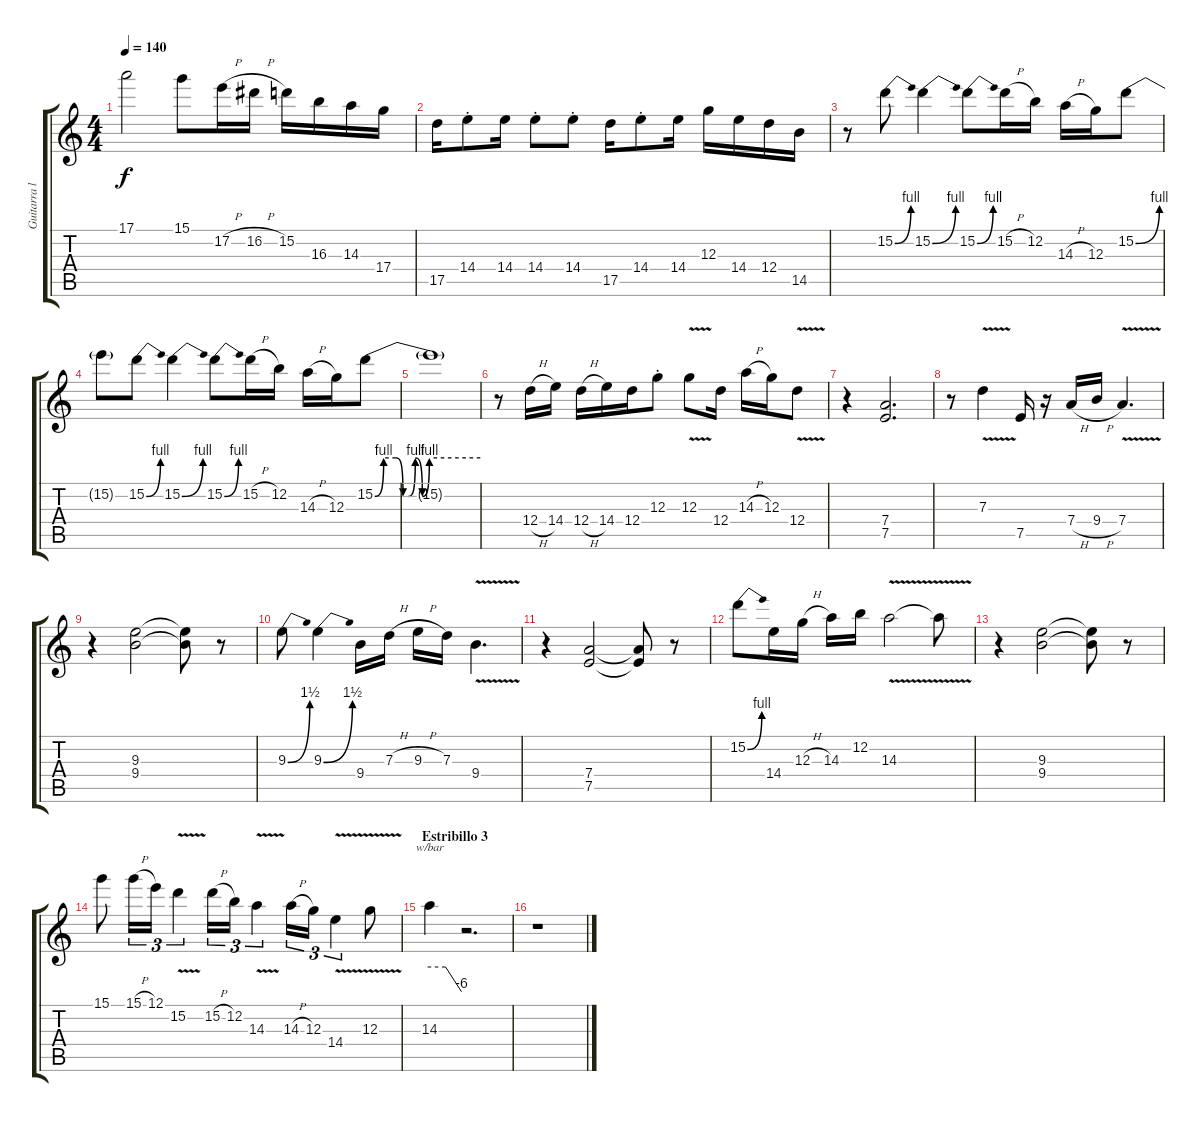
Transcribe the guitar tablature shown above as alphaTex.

\track ("Guitarra líder" "Guitarra l") {instrument distortionguitar}
\staff {score tabs}
\tuning (E4 B3 G3 D3 A2 E2) {hide}
\ts (4 4)
\tempo 140
\clef g2
\ks c
17.1{t}.2{dy f} 15.1.8 17.2{h}.16 16.2{h}.16 15.2.16 16.3.16 14.3.16 17.4.16 |
17.5.16 14.4{st}.8 14.4.16 14.4{st}.8 14.4{st}.8 17.5.16 14.4{st}.8 14.4.16 12.3.16 14.4.16 12.4.16 14.5.16 |
r.8 15.2{be (bend 0 0 60 4)}.8 15.2{be (bend 0 0 60 4)}.4 15.2{be (bend 0 0 60 4)}.8 15.2{h}.16 12.2.16 14.3{h}.16 12.3.16 15.2{be (bend 0 0 60 4)}.8 |
15.2{t}.8 15.2{be (bend 0 0 60 4)}.8 15.2{be (bend 0 0 60 4)}.4 15.2{be (bend 0 0 60 4)}.8 15.2{h}.16 12.2.16 14.3{h}.16 12.3.16 15.2{be (custom 0 0 5 4 12 4 16 0 19 0 23 4 27 0 31 4 60 4)}.8 |
15.2{t}.1 |
r.8 12.4{h}.16 14.4.16 12.4{h}.16 14.4.16 12.4.16 12.3{st}.8 12.3{v}.8 12.4.16 14.3{h}.16 12.3.16 12.4{v}.8 |
r.4 (7.4 7.5).2{d} |
r.8 7.3{v}.4 7.5.16 r.16 7.4{h}.16 9.4{h}.16 7.4{v}.4{d} |
r.4 (9.3 9.4).2 (9.3{t} 9.4{t}).8 r.8 |
9.3{be (bend 0 0 60 6)}.8 9.3{be (bend 0 0 60 6)}.4 9.4.16 7.3{h}.16 9.3{h}.16 7.3.16 9.4{v}.4{d} |
r.4 (7.4 7.5).2 (7.4{t} 7.5{t}).8 r.8 |
15.2{be (bend 0 0 60 4)}.8 14.4.16 12.3{h}.16 14.3.16 12.2.16 14.3{v}.2 14.3{t}.8 |
r.4 (9.3 9.4).2 (9.3{t} 9.4{t}).8 r.8 |
15.1.8 15.1{h}.16{tu (3 2)} 12.1.16{tu (3 2)} 15.2{v}.4{tu (3 2)} 15.2{h}.16{tu (3 2)} 12.2.16{tu (3 2)} 14.3{v}.4{tu (3 2)} 14.3{h}.16{tu (3 2)} 12.3.16{tu (3 2)} 14.4{v}.4{tu (3 2)} 12.3{v}.8 |
\section ("" "Estribillo 3")
14.3.4{tbe (custom default 0 0 30 0 60 -24) volume 14} r.2{d} |
r.1
